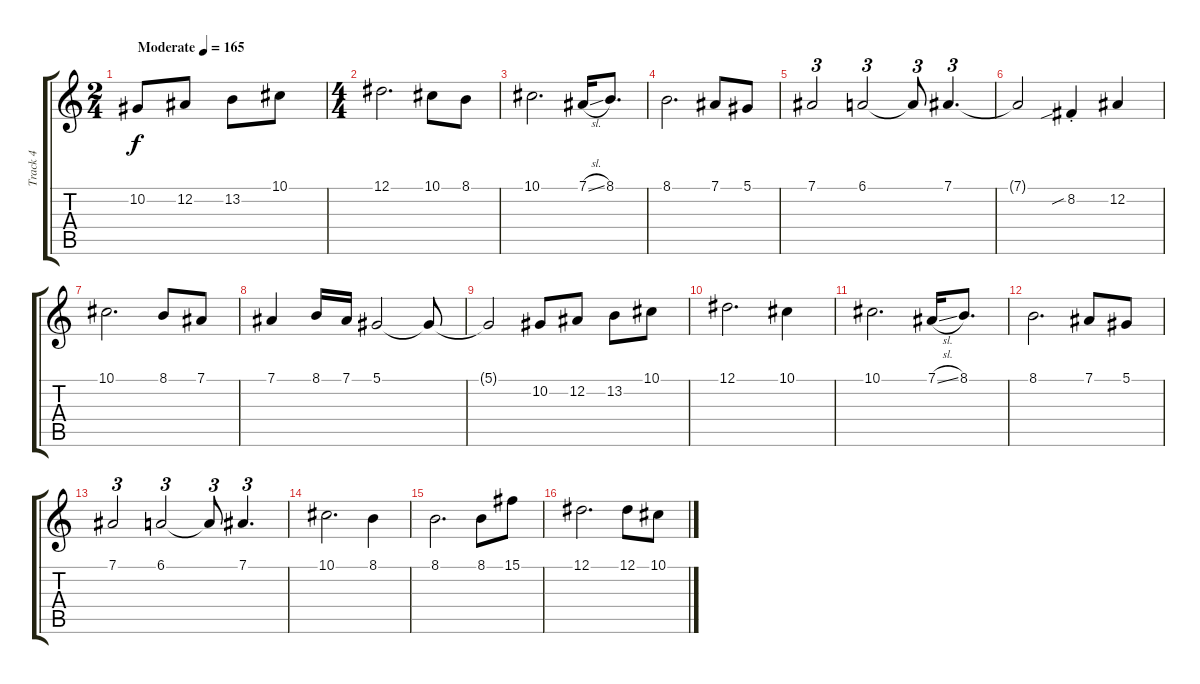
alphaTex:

\track ("Track 4" "Track 4") {instrument electricpiano1}
\staff {score tabs}
\tuning (Eb4 Bb3 Gb3 Db3 Ab2 Eb2) {hide}
\ts (2 4)
\tempo (165 "Moderate")
\clef g2
\ks c
10.2.8{dy f instrument electricpiano1} 12.2.8 13.2.8 10.1.8 |
\ts (4 4)
12.1.2{d} 10.1.8 8.1.8 |
10.1.2{d} 7.1{sl}.16 8.1.8{d} |
8.1.2{d} 7.1.8 5.1.8 |
7.1.2{tu (3 2)} 6.1.2{tu (3 2)} 6.1{t}.8{tu (3 2)} 7.1.4{d tu (3 2)} |
7.1{t}.2 8.2{sib st}.4 12.2.4 |
10.1.2{d} 8.1.8 7.1.8 |
7.1.4 8.1.16 7.1.16 5.1.2 5.1{t}.8 |
5.1{t}.2 10.2.8 12.2.8 13.2.8 10.1.8 |
12.1.2{d} 10.1.4 |
10.1.2{d} 7.1{sl}.16 8.1.8{d} |
8.1.2{d} 7.1.8 5.1.8 |
7.1.2{tu (3 2)} 6.1.2{tu (3 2)} 6.1{t}.8{tu (3 2)} 7.1.4{d tu (3 2)} |
10.1.2{d} 8.1.4 |
8.1.2{d} 8.1.8 15.1.8 |
12.1.2{d} 12.1.8 10.1.8
